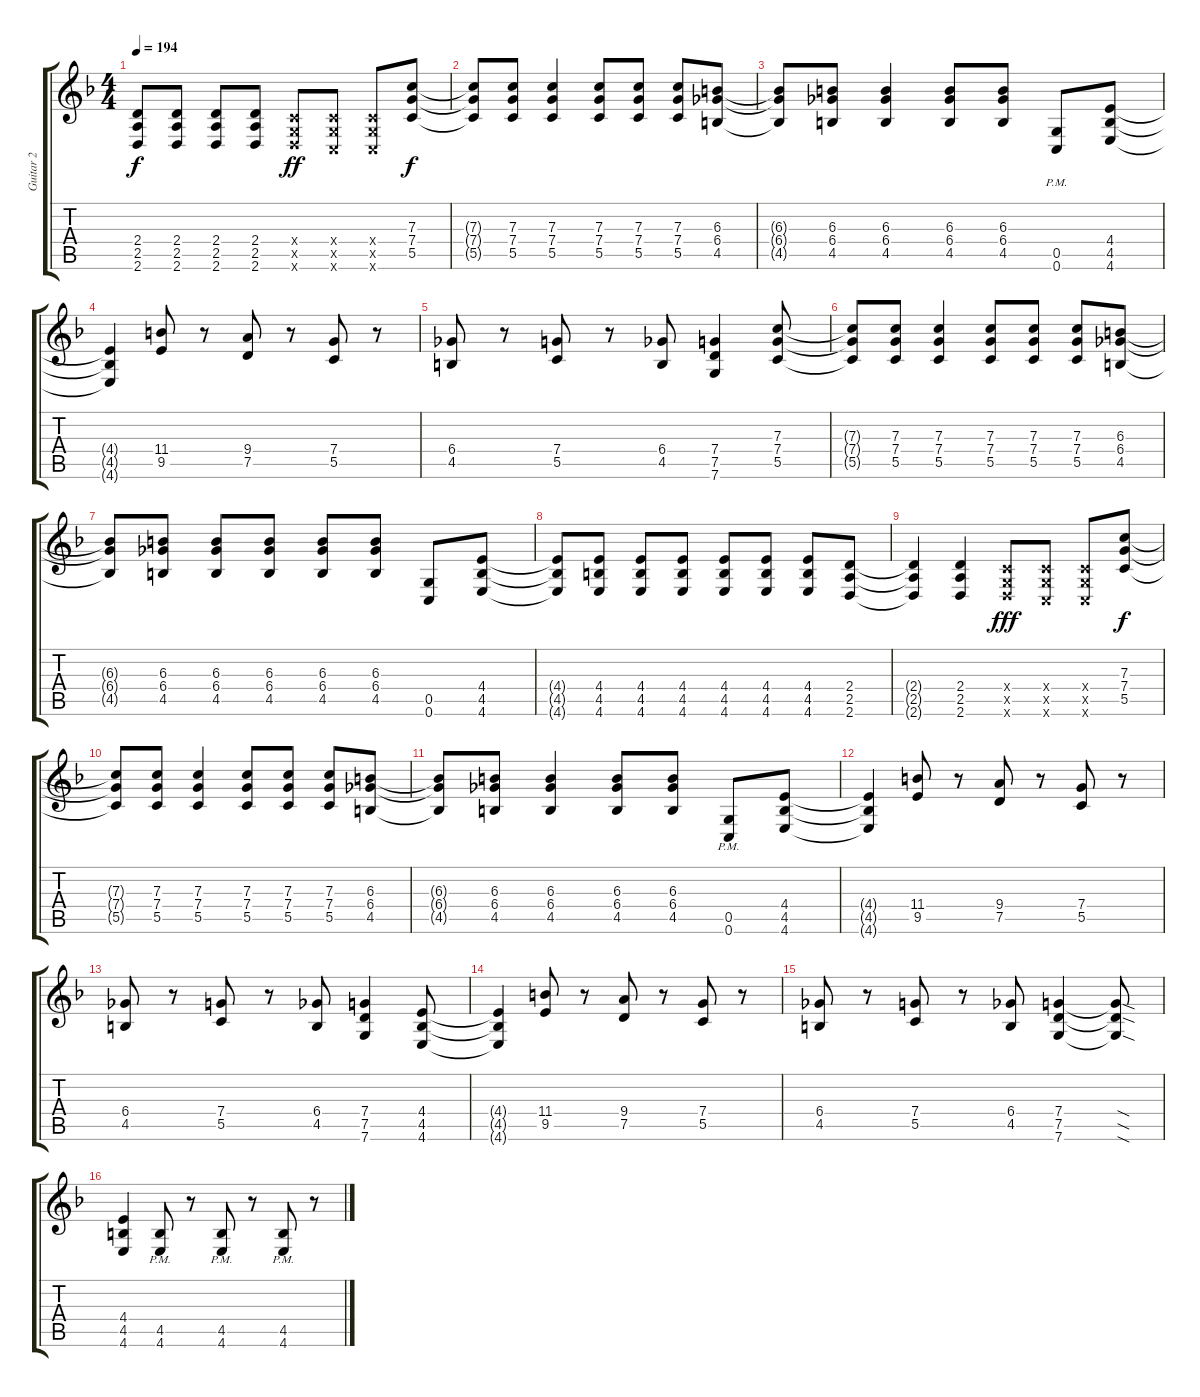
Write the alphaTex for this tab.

\track ("Guitar 2" "Guitar 2") {instrument distortionguitar}
\staff {score tabs}
\tuning (D4 A3 F3 C3 G2 C2) {hide}
\ts (4 4)
\tempo 194
\clef g2
\ks f
(2.4{t} 2.5{t} 2.6{t}).8{dy f} (2.4 2.5 2.6).8 (2.4 2.5 2.6).8 (2.4 2.5 2.6).8 (0.4{x} 0.5{x} 2.6{x}).8{dy ff} (0.4{x} 0.5{x} 0.6{x}).8 (0.4{x} 0.5{x} 0.6{x}).8 (7.3 7.4 5.5).8{dy f} |
(7.3{t} 7.4{t} 5.5{t}).8 (7.3 7.4 5.5).8 (7.3 7.4 5.5).4 (7.3 7.4 5.5).8 (7.3 7.4 5.5).8 (7.3 7.4 5.5).8 (6.3 6.4 4.5).8 |
(6.3{t} 6.4{t} 4.5{t}).8 (6.3 6.4 4.5).8 (6.3 6.4 4.5).4 (6.3 6.4 4.5).8 (6.3 6.4 4.5).8 (0.5{pm} 0.6{pm}).8 (4.4 4.5 4.6).8 |
(4.4{t} 4.5{t} 4.6{t}).4 (11.4 9.5).8 r.8 (9.4 7.5).8 r.8 (7.4 5.5).8 r.8 |
(6.4 4.5).8 r.8 (7.4 5.5).8 r.8 (6.4 4.5).8 (7.4 7.5 7.6).4 (7.3 7.4 5.5).8 |
(7.3{t} 7.4{t} 5.5{t}).8 (7.3 7.4 5.5).8 (7.3 7.4 5.5).4 (7.3 7.4 5.5).8 (7.3 7.4 5.5).8 (7.3 7.4 5.5).8 (6.3 6.4 4.5).8 |
(6.3{t} 6.4{t} 4.5{t}).8 (6.3 6.4 4.5).8 (6.3 6.4 4.5).8 (6.3 6.4 4.5).8 (6.3 6.4 4.5).8 (6.3 6.4 4.5).8 (0.5 0.6).8 (4.4 4.5 4.6).8 |
(4.4{t} 4.5{t} 4.6{t}).8 (4.4 4.5 4.6).8 (4.4 4.5 4.6).8 (4.4 4.5 4.6).8 (4.4 4.5 4.6).8 (4.4 4.5 4.6).8 (4.4 4.5 4.6).8 (2.4 2.5 2.6).8 |
(2.4{t} 2.5{t} 2.6{t}).4 (2.4 2.5 2.6).4 (0.4{x} 0.5{x} 2.6{x}).8{dy fff} (0.4{x} 0.5{x} 0.6{x}).8 (0.4{x} 0.5{x} 0.6{x}).8 (7.3 7.4 5.5).8{dy f} |
(7.3{t} 7.4{t} 5.5{t}).8 (7.3 7.4 5.5).8 (7.3 7.4 5.5).4 (7.3 7.4 5.5).8 (7.3 7.4 5.5).8 (7.3 7.4 5.5).8 (6.3 6.4 4.5).8 |
(6.3{t} 6.4{t} 4.5{t}).8 (6.3 6.4 4.5).8 (6.3 6.4 4.5).4 (6.3 6.4 4.5).8 (6.3 6.4 4.5).8 (0.5{pm} 0.6{pm}).8 (4.4 4.5 4.6).8 |
(4.4{t} 4.5{t} 4.6{t}).4 (11.4 9.5).8 r.8 (9.4 7.5).8 r.8 (7.4 5.5).8 r.8 |
(6.4 4.5).8 r.8 (7.4 5.5).8 r.8 (6.4 4.5).8 (7.4 7.5 7.6).4 (4.4 4.5 4.6).8 |
(4.4{t} 4.5{t} 4.6{t}).4 (11.4 9.5).8 r.8 (9.4 7.5).8 r.8 (7.4 5.5).8 r.8 |
(6.4 4.5).8 r.8 (7.4 5.5).8 r.8 (6.4 4.5).8 (7.4 7.5 7.6).4 (7.4{sod t} 7.5{sod t} 7.6{sod t}).8 |
(4.4 4.5 4.6).4 (4.5{pm} 4.6{pm}).8 r.8 (4.5{pm} 4.6{pm}).8 r.8 (4.5{pm} 4.6{pm}).8 r.8
